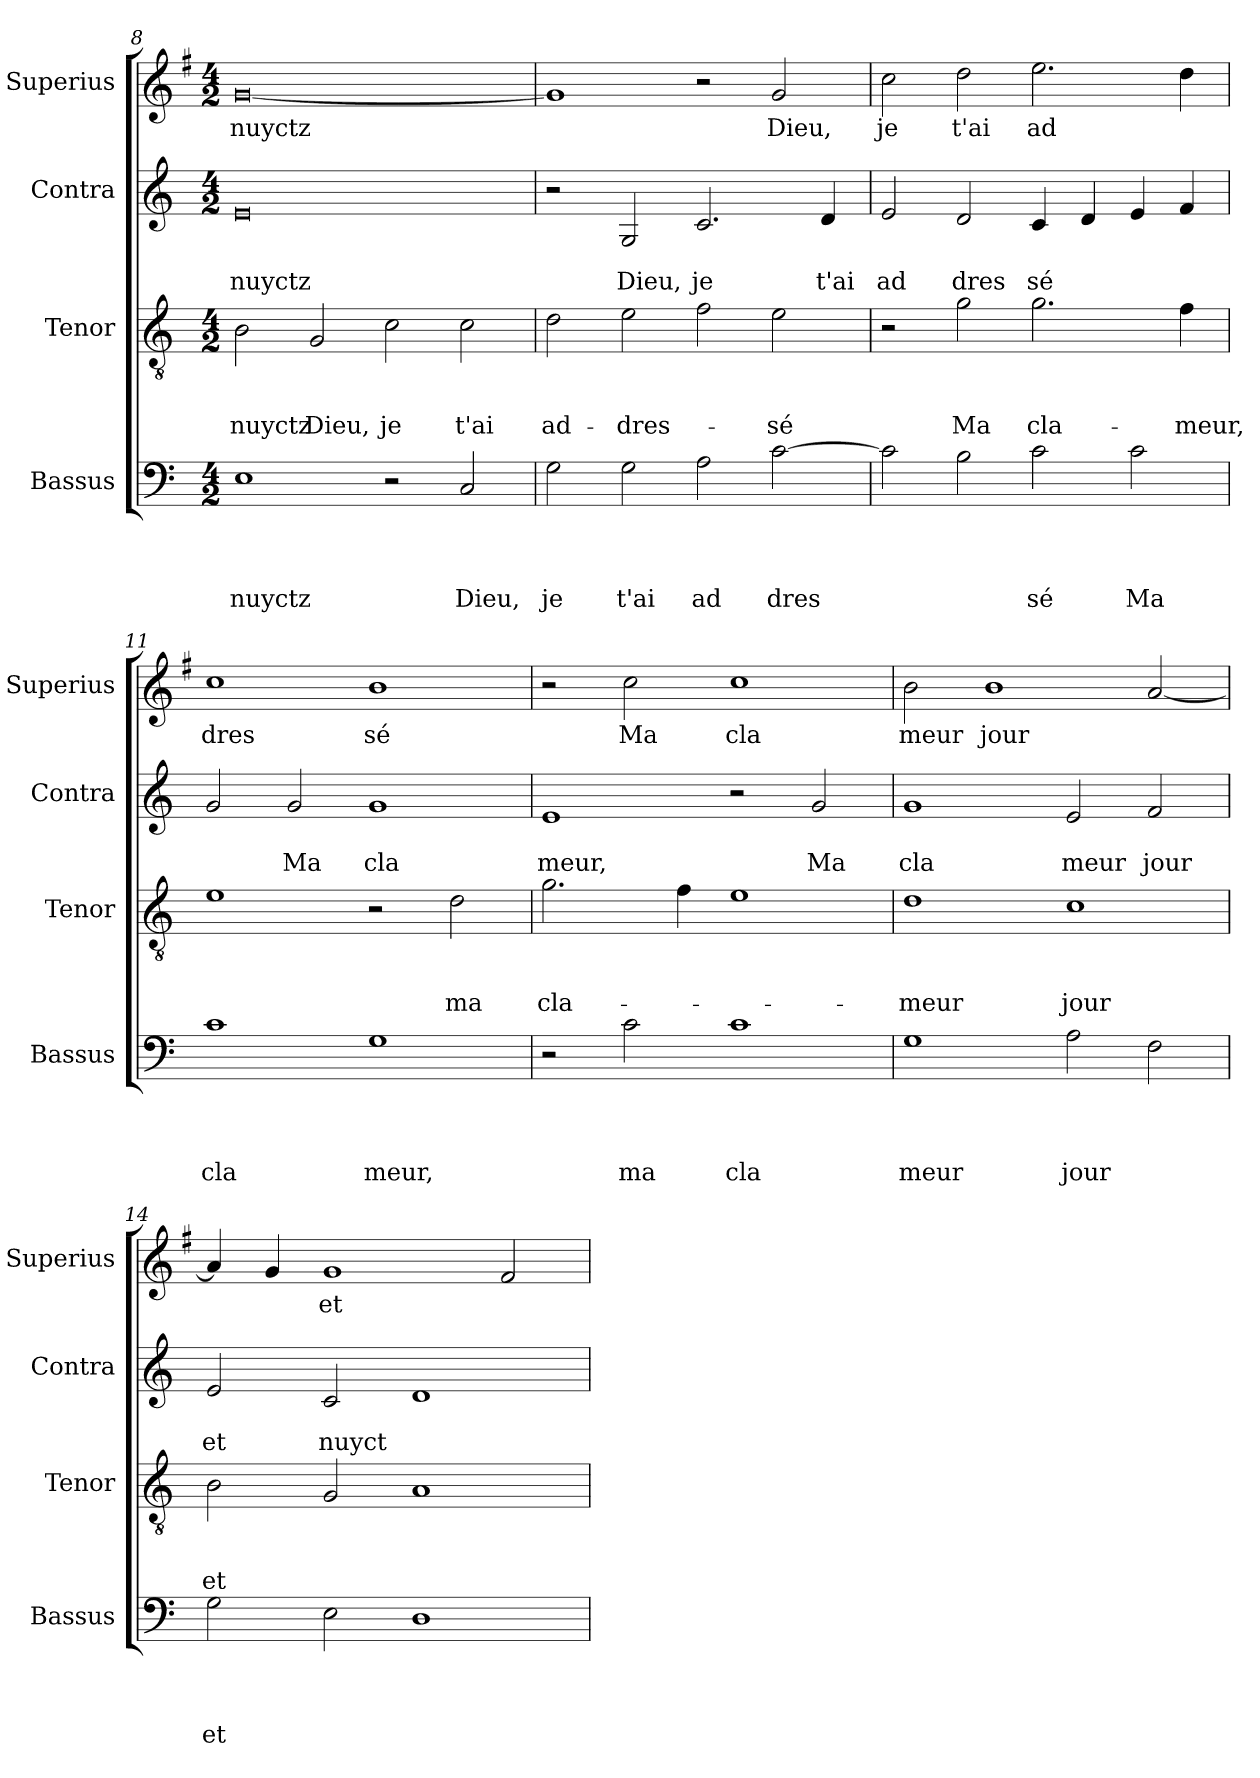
**kern	**text	**text	**text	**text	**kern	**text	**text	**text	**kern	**text	**text	**kern	**text
*part4	*part4	*part4	*part4	*part4	*part3	*part3	*part3	*part3	*part2	*part2	*part2	*part1	*part1
*staff4	*staff4	*staff4	*staff4	*staff4	*staff3	*staff3	*staff3	*staff3	*staff2	*staff2	*staff2	*staff1	*staff1
*I"Bassus	*	*	*	*	*I"Tenor	*	*	*	*I"Contra	*	*	*I"Superius	*
*I'Bassus	*	*	*	*	*I'Tenor	*	*	*	*I'Contra	*	*	*I'Superius	*
*clefF4	*	*	*	*	*clefGv2	*	*	*	*clefG2	*	*	*clefG2	*
*	*	*	*	*	*	*	*	*	*	*	*	*ITrd-3c-5	*
*k[]	*	*	*	*	*k[]	*	*	*	*k[]	*	*	*k[]	*
*C:	*	*	*	*	*C:	*	*	*	*C:	*	*	*C:	*
*M4/2	*	*	*	*	*M4/2	*	*	*	*M4/2	*	*	*M4/2	*
=8	=8	=8	=8	=8	=8	=8	=8	=8	=8	=8	=8	=8	=8
!	!	!	!	!LO:LY:b	!	!	!	!LO:LY:b	!	!	!LO:LY:b	!	!LO:LY:b
1E	.	.	.	-nuyctz	2B\	.	.	nuyctz	0e	.	nuyctz	[<0cc	nuyctz
!	!	!	!	!	!	!	!	!LO:LY:b	!	!	!	!	!
.	.	.	.	.	2G/	.	.	Dieu,	.	.	.	.	.
!	!	!	!	!	!	!	!	!LO:LY:b	!	!	!	!	!
2r	.	.	.	.	2c\	.	.	je	.	.	.	.	.
!	!	!	!	!LO:LY:b	!	!	!	!LO:LY:b	!	!	!	!	!
2C/	.	.	.	Dieu,	2c\	.	.	t'ai	.	.	.	.	.
!!LO:LB:g=z
=9	=9	=9	=9	=9	=9	=9	=9	=9	=9	=9	=9	=9	=9
!	!	!	!	!LO:LY:b	!	!	!	!LO:LY:b	!	!	!	!	!
2G\	.	.	.	je	2d\	.	.	ad-	2r	.	.	1cc]	.
!	!	!	!	!LO:LY:b	!	!	!	!LO:LY:b	!	!	!LO:LY:b	!	!
2G\	.	.	.	t'ai	2e\	.	.	-dres-	2G/	.	Dieu,	.	.
!	!	!	!	!LO:LY:b	!	!	!	!	!	!	!LO:LY:b	!	!
2A\	.	.	.	ad	2f\	.	.	.	2.c/	.	je	2r	.
!	!	!	!	!LO:LY:b	!	!	!	!LO:LY:b	!	!	!	!	!LO:LY:b
[>2c\	.	.	.	dres	2e\	.	.	-sé	.	.	.	2cc/	Dieu,
!	!	!	!	!	!	!	!	!	!	!	!LO:LY:b	!	!
.	.	.	.	.	.	.	.	.	4d/	.	t'ai	.	.
=10	=10	=10	=10	=10	=10	=10	=10	=10	=10	=10	=10	=10	=10
!	!	!	!	!	!	!	!	!	!	!	!LO:LY:b	!	!LO:LY:b
2c\]	.	.	.	.	2r	.	.	.	2e/	.	ad	2ff\	je
!	!	!	!	!	!	!	!	!LO:LY:b	!	!	!LO:LY:b	!	!LO:LY:b
2B\	.	.	.	.	2g\	.	.	Ma	2d/	.	dres	2gg\	t'ai
!	!	!	!	!LO:LY:b	!	!	!	!LO:LY:b	!	!	!LO:LY:b	!	!LO:LY:b
2c\	.	.	.	sé	2.g\	.	.	cla-	4c/	.	sé	2.aa\	ad
.	.	.	.	.	.	.	.	.	4d/	.	.	.	.
!	!	!	!	!LO:LY:b	!	!	!	!	!	!	!	!	!
2c\	.	.	.	Ma	.	.	.	.	4e/	.	.	.	.
!	!	!	!	!	!	!	!	!LO:LY:b	!	!	!	!	!
.	.	.	.	.	4f\	.	.	-meur,	4f/	.	.	4gg\	.
=11	=11	=11	=11	=11	=11	=11	=11	=11	=11	=11	=11	=11	=11
!	!	!	!	!LO:LY:b	!	!	!	!	!	!	!	!	!LO:LY:b
1c	.	.	.	cla	1e	.	.	.	2g/	.	.	1ff	dres
!	!	!	!	!	!	!	!	!	!	!	!LO:LY:b	!	!
.	.	.	.	.	.	.	.	.	2g/	.	Ma	.	.
!	!	!	!	!LO:LY:b	!	!	!	!	!	!	!LO:LY:b	!	!LO:LY:b
1G	.	.	.	meur,	2r	.	.	.	1g	.	cla	1ee	sé
!	!	!	!	!	!	!	!	!LO:LY:b	!	!	!	!	!
.	.	.	.	.	2d\	.	.	ma	.	.	.	.	.
=12	=12	=12	=12	=12	=12	=12	=12	=12	=12	=12	=12	=12	=12
!	!	!	!	!	!	!	!	!LO:LY:b	!	!	!LO:LY:b	!	!
2r	.	.	.	.	2.g\	.	.	cla-	1e	.	meur,	2r	.
!	!	!	!	!LO:LY:b	!	!	!	!	!	!	!	!	!LO:LY:b
2c\	.	.	.	ma	.	.	.	.	.	.	.	2ff\	Ma
.	.	.	.	.	4f\	.	.	.	.	.	.	.	.
!	!	!	!	!LO:LY:b	!	!	!	!	!	!	!	!	!LO:LY:b
1c	.	.	.	cla	1e	.	.	.	2r	.	.	1ff	cla
!	!	!	!	!	!	!	!	!	!	!	!LO:LY:b	!	!
.	.	.	.	.	.	.	.	.	2g/	.	Ma	.	.
=13	=13	=13	=13	=13	=13	=13	=13	=13	=13	=13	=13	=13	=13
!	!	!	!	!LO:LY:b	!	!	!	!LO:LY:b	!	!	!LO:LY:b	!	!LO:LY:b
1G	.	.	.	meur	1d	.	.	-meur	1g	.	cla	2ee\	meur
!	!	!	!	!	!	!	!	!	!	!	!	!	!LO:LY:b
.	.	.	.	.	.	.	.	.	.	.	.	1ee	jour
!	!	!	!	!LO:LY:b	!	!	!	!LO:LY:b	!	!	!LO:LY:b	!	!
2A\	.	.	.	jour	1c	.	.	jour	2e/	.	meur	.	.
!	!	!	!	!	!	!	!	!	!	!	!LO:LY:b	!	!
2F\	.	.	.	.	.	.	.	.	2f/	.	jour	[<2dd/	.
=14	=14	=14	=14	=14	=14	=14	=14	=14	=14	=14	=14	=14	=14
!	!	!	!	!LO:LY:b	!	!	!	!LO:LY:b	!	!	!LO:LY:b	!	!
2G\	.	.	.	et	2B\	.	.	et	2e/	.	et	4dd/]	.
.	.	.	.	.	.	.	.	.	.	.	.	4cc/	.
!	!	!	!	!	!	!	!	!	!	!	!LO:LY:b	!	!LO:LY:b
2E\	.	.	.	.	2G/	.	.	.	2c/	.	nuyct	1cc	et
1D	.	.	.	.	1A	.	.	.	1d	.	.	.	.
.	.	.	.	.	.	.	.	.	.	.	.	2b/	.
=	=	=	=	=	=	=	=	=	=	=	=	=	=
*-	*-	*-	*-	*-	*-	*-	*-	*-	*-	*-	*-	*-	*-
